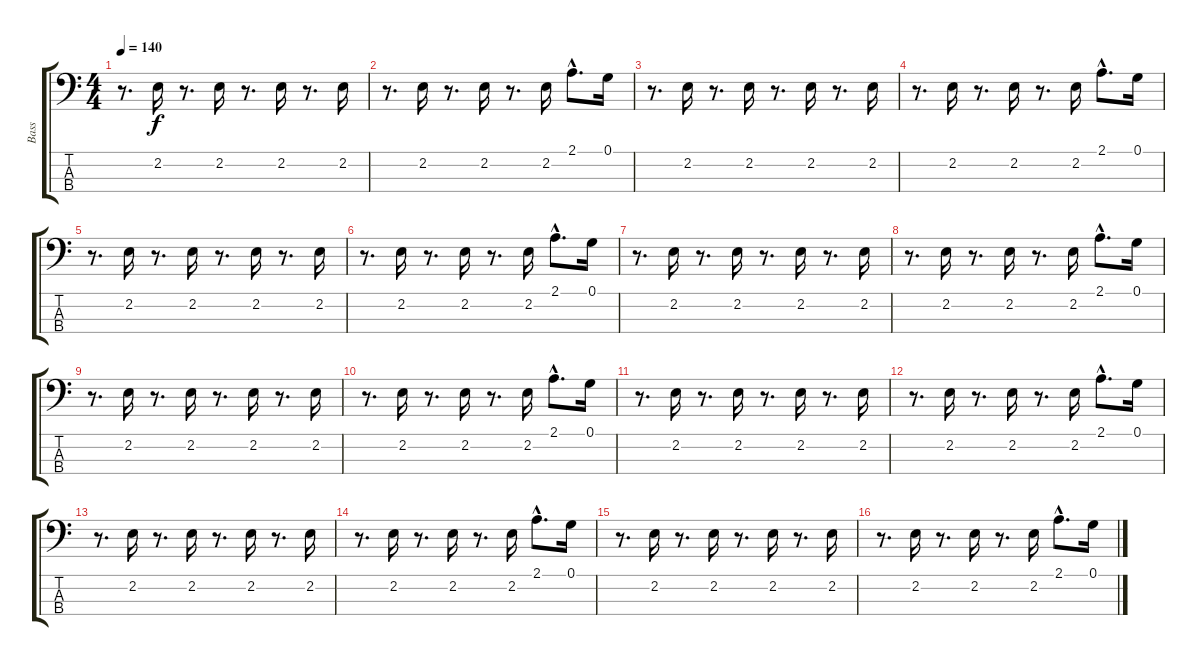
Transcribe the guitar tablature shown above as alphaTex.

\track ("Bass" "Bass") {instrument acousticguitarnylon}
\staff {score tabs}
\tuning (G2 D2 A1 E1) {hide}
\ts (4 4)
\tempo 140
\clef f4
\ks c
r.8{d dy f} 2.2.16 r.8{d} 2.2.16 r.8{d} 2.2.16 r.8{d} 2.2.16 |
r.8{d} 2.2.16 r.8{d} 2.2.16 r.8{d} 2.2.16 2.1{hac}.8{d} 0.1.16 |
r.8{d} 2.2.16 r.8{d} 2.2.16 r.8{d} 2.2.16 r.8{d} 2.2.16 |
r.8{d} 2.2.16 r.8{d} 2.2.16 r.8{d} 2.2.16 2.1{hac}.8{d} 0.1.16 |
r.8{d} 2.2.16 r.8{d} 2.2.16 r.8{d} 2.2.16 r.8{d} 2.2.16 |
r.8{d} 2.2.16 r.8{d} 2.2.16 r.8{d} 2.2.16 2.1{hac}.8{d} 0.1.16 |
r.8{d} 2.2.16 r.8{d} 2.2.16 r.8{d} 2.2.16 r.8{d} 2.2.16 |
r.8{d} 2.2.16 r.8{d} 2.2.16 r.8{d} 2.2.16 2.1{hac}.8{d} 0.1.16 |
r.8{d} 2.2.16 r.8{d} 2.2.16 r.8{d} 2.2.16 r.8{d} 2.2.16 |
r.8{d} 2.2.16 r.8{d} 2.2.16 r.8{d} 2.2.16 2.1{hac}.8{d} 0.1.16 |
r.8{d} 2.2.16 r.8{d} 2.2.16 r.8{d} 2.2.16 r.8{d} 2.2.16 |
r.8{d} 2.2.16 r.8{d} 2.2.16 r.8{d} 2.2.16 2.1{hac}.8{d} 0.1.16 |
r.8{d} 2.2.16 r.8{d} 2.2.16 r.8{d} 2.2.16 r.8{d} 2.2.16 |
r.8{d} 2.2.16 r.8{d} 2.2.16 r.8{d} 2.2.16 2.1{hac}.8{d} 0.1.16 |
r.8{d} 2.2.16 r.8{d} 2.2.16 r.8{d} 2.2.16 r.8{d} 2.2.16 |
r.8{d} 2.2.16 r.8{d} 2.2.16 r.8{d} 2.2.16 2.1{hac}.8{d} 0.1.16
